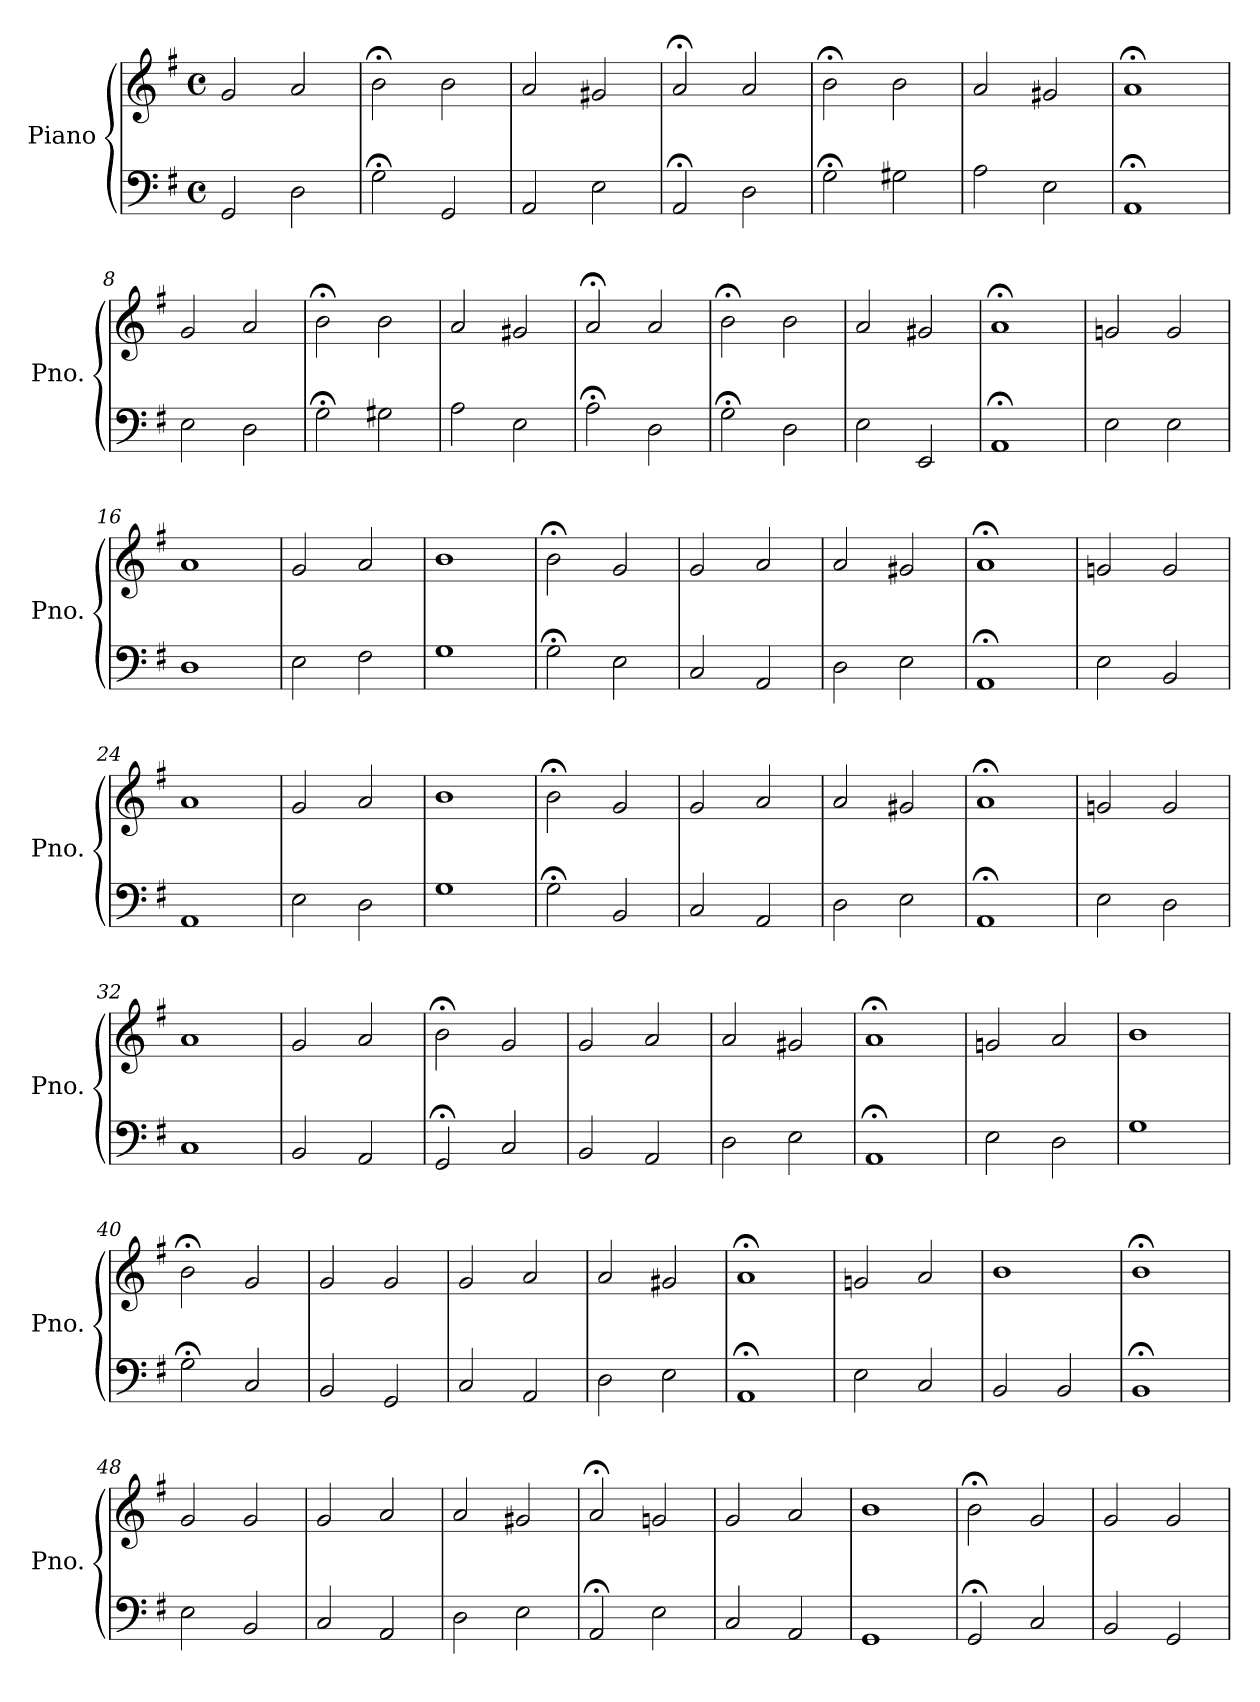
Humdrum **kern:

**kern	**kern
*part1	*part1
*staff2	*staff1
*I"Piano	*
*I'Pno.	*
*clefF4	*clefG2
*k[f#]	*k[f#]
*M4/4	*M4/4
*met(c)	*met(c)
=1	=1
2GG/	2g/
2D\	2a/
=2	=2
2G;<\	2b;<\
2GG/	2b\
=3	=3
2AA/	2a/
2E\	2g#X/
=4	=4
2AA;</	2a;</
2D\	2a/
=5	=5
2G;<\	2b;<\
2G#X\	2b\
=6	=6
2A\	2a/
2E\	2g#X/
=7	=7
1AA;<	1a;<
=8	=8
2E\	2g/
2D\	2a/
=9	=9
2G;<\	2b;<\
2G#X\	2b\
=10	=10
2A\	2a/
2E\	2g#X/
=11	=11
2A;<\	2a;</
2D\	2a/
!!LO:LB:g=z
=12	=12
2G;<\	2b;<\
2D\	2b\
=13	=13
2E\	2a/
2EE/	2g#X/
=14	=14
1AA;<	1a;<
=15	=15
2E\	2gn/
2E\	2g/
=16	=16
1D	1a
=17	=17
2E\	2g/
2F#\	2a/
=18	=18
1G	1b
=19	=19
2G;<\	2b;<\
2E\	2g/
=20	=20
2C/	2g/
2AA/	2a/
=21	=21
2D\	2a/
2E\	2g#X/
=22	=22
1AA;<	1a;<
=23	=23
2E\	2gn/
2BB/	2g/
=24	=24
1AA	1a
!!LO:LB:g=z
=25	=25
2E\	2g/
2D\	2a/
=26	=26
1G	1b
=27	=27
2G;<\	2b;<\
2BB/	2g/
=28	=28
2C/	2g/
2AA/	2a/
=29	=29
2D\	2a/
2E\	2g#X/
=30	=30
1AA;<	1a;<
=31	=31
2E\	2gn/
2D\	2g/
=32	=32
1C	1a
=33	=33
2BB/	2g/
2AA/	2a/
=34	=34
2GG;</	2b;<\
2C/	2g/
=35	=35
2BB/	2g/
2AA/	2a/
=36	=36
2D\	2a/
2E\	2g#X/
=37	=37
1AA;<	1a;<
!!LO:LB:g=z
=38	=38
2E\	2gn/
2D\	2a/
=39	=39
1G	1b
=40	=40
2G;<\	2b;<\
2C/	2g/
=41	=41
2BB/	2g/
2GG/	2g/
=42	=42
2C/	2g/
2AA/	2a/
=43	=43
2D\	2a/
2E\	2g#X/
=44	=44
1AA;<	1a;<
=45	=45
2E\	2gn/
2C/	2a/
=46	=46
2BB/	1b
2BB/	.
=47	=47
1BB;<	1b;<
=48	=48
2E\	2g/
2BB/	2g/
=49	=49
2C/	2g/
2AA/	2a/
=50	=50
2D\	2a/
2E\	2g#X/
!!LO:LB:g=z
=51	=51
2AA;</	2a;</
2E\	2gn/
=52	=52
2C/	2g/
2AA/	2a/
=53	=53
1GG	1b
=54	=54
2GG;</	2b;<\
2C/	2g/
=55	=55
2BB/	2g/
2GG/	2g/
=	=
*-	*-
